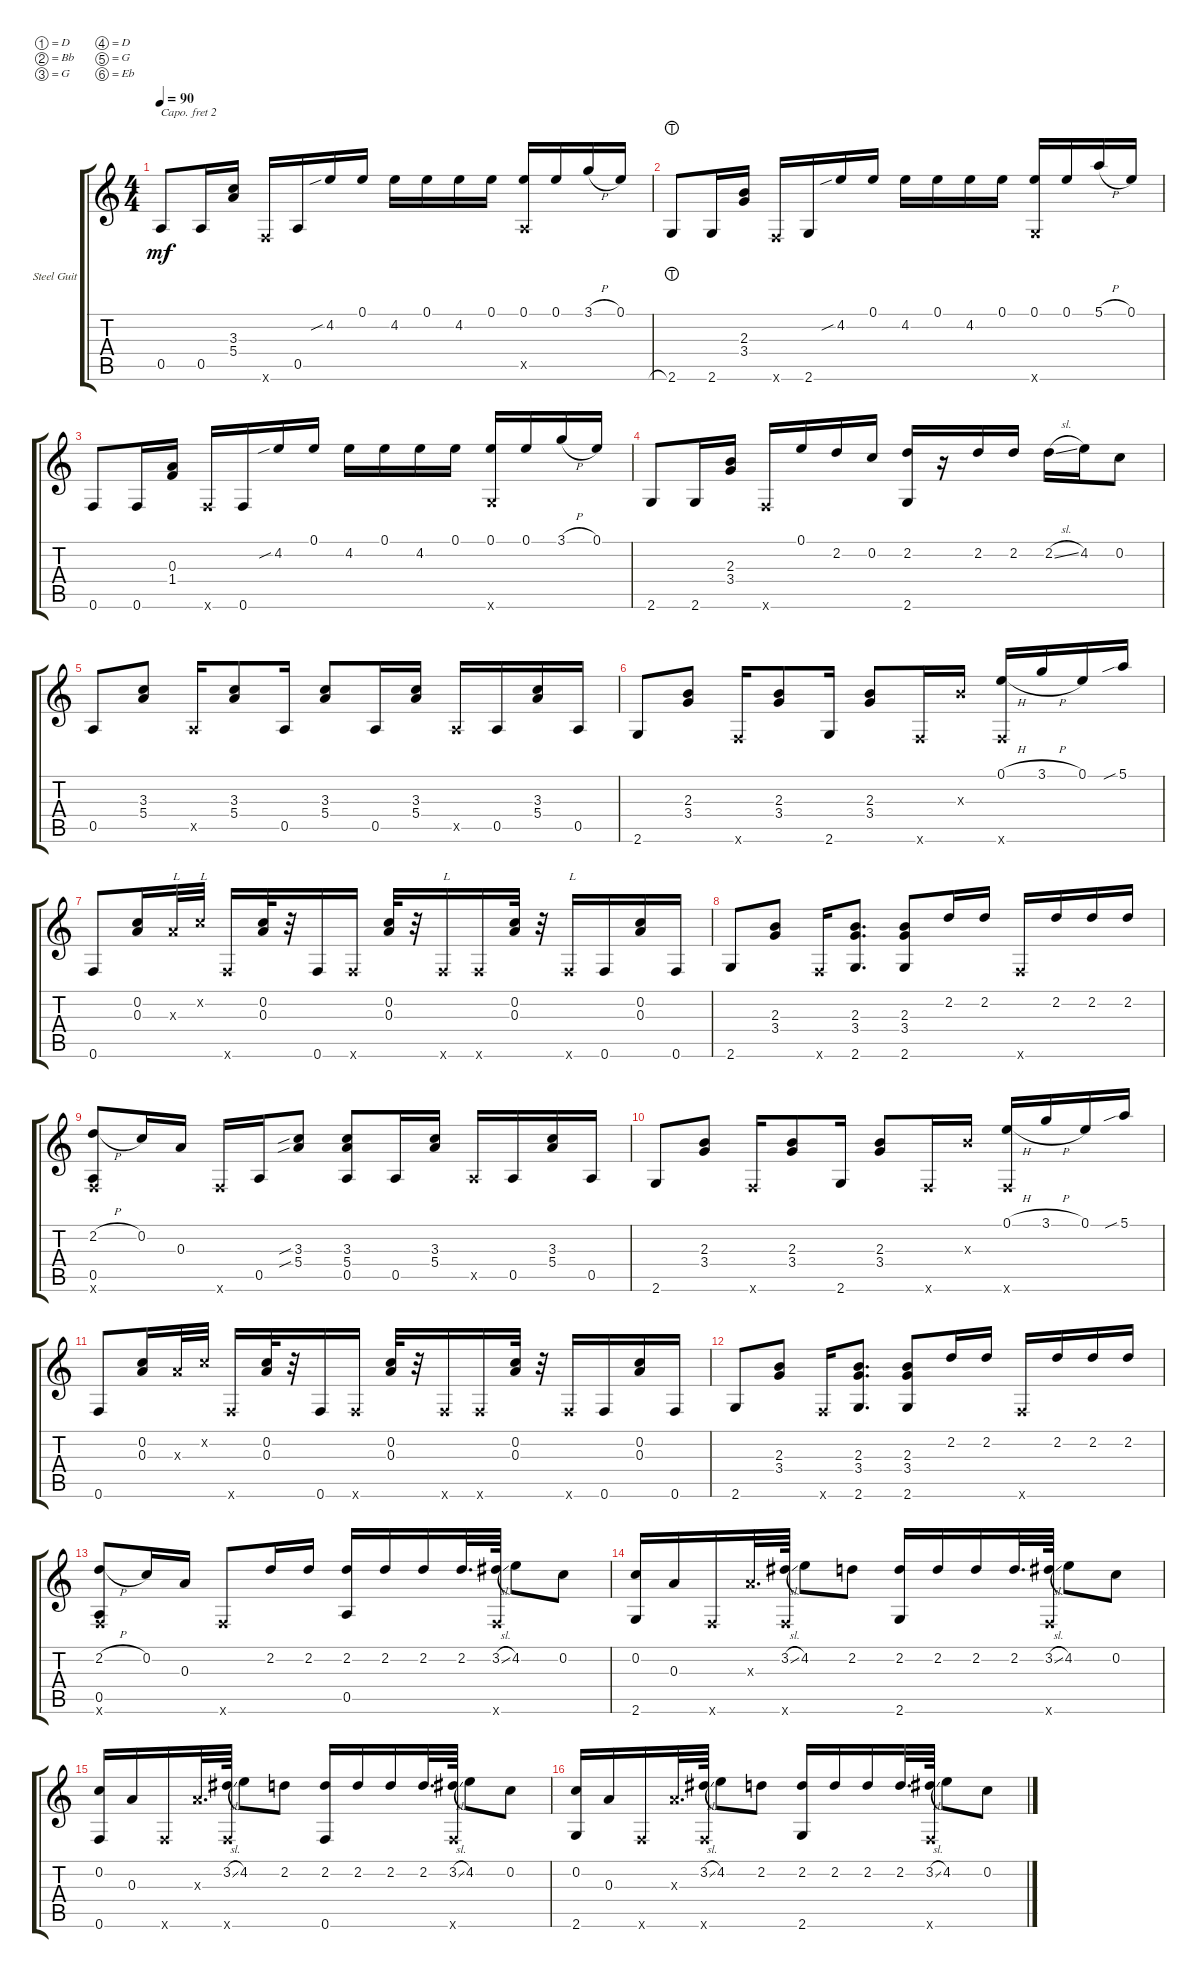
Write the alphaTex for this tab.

\defaultSystemsLayout 4
\bracketExtendMode groupsimilarinstruments
\firstSystemTrackNameOrientation horizontal
\otherSystemsTrackNameOrientation horizontal
\track ("Steel Guitar" "Steel Guit") {instrument acousticguitarsteel}
\staff {score tabs}
\capo 2
\tuning (D4 Bb3 G3 D3 G2 Eb2)
\ts (4 4)
\tempo 90
\clef g2
\ks c
0.5.8{dy mf} 0.5.16 (5.4 3.3).16 0.6{x}.16 0.5.16 4.2{sib}.16 0.1.16 4.2.16 0.1.16 4.2.16 0.1.16 (0.5{x} 0.1).16 0.1.16 3.1{h}.16 0.1.16 |
2.6{lht}.8 2.6.16 (3.4 2.3).16 0.6{x}.16 2.6.16 4.2{sib}.16 0.1.16 4.2.16 0.1.16 4.2.16 0.1.16 (0.1 2.6{x}).16 0.1.16 5.1{h}.16 0.1.16 |
0.6.8 0.6.16 (1.4 0.3).16 0.6{x}.16 0.6.16 4.2{sib}.16 0.1.16 4.2.16 0.1.16 4.2.16 0.1.16 (0.1 2.6{x}).16 0.1.16 3.1{h}.16 0.1.16 |
2.6.8 2.6.16 (3.4 2.3).16 0.6{x}.16 0.1.16 2.2.16 0.2.16 (2.2 2.6).16 r.16 2.2.16 2.2.16 2.2{sl}.16 4.2.16 0.2.8 |
0.5.8 (5.4 3.3).8 0.5{x}.16 (5.4 3.3).8 0.5.16 (5.4 3.3).8 0.5.16 (5.4 3.3).16 0.5{x}.16 0.5.16 (5.4 3.3).16 0.5.16 |
2.6.8 (3.4 2.3).8 0.6{x}.16 (3.4 2.3).8 2.6.16 (3.4 2.3).8 0.6{x}.16 2.3{x}.16 (0.1{h} 0.6{x}).16 3.1{h}.16 0.1.16 5.1{sib}.16 |
0.6.8 (0.3 0.2).16 0.3{x}.32{txt "L"} 0.2{x}.32{txt "L"} 0.6{x}.16 (0.3 0.2).32 r.32 0.6.16 0.6{x}.16 (0.3 0.2).32 r.32 0.6{x}.16{txt "L"} 0.6{x}.16 (0.3 0.2).32 r.32 0.6{x}.16{txt "L"} 0.6.16 (0.3 0.2).16 0.6.16 |
2.6.8 (3.4 2.3).8 0.6{x}.16 (3.4 2.3 2.6).8{d} (3.4 2.3 2.6).8 2.2.16 2.2.16 0.6{x}.16 2.2.16 2.2.16 2.2.16 |
(2.2{h} 0.5 0.6{x}).8 0.2.16 0.3.16 0.6{x}.16 0.5.16 (5.4{sib} 3.3{sib}).8 (0.5 5.4 3.3).8 0.5.16 (5.4 3.3).16 0.5{x}.16 0.5.16 (5.4 3.3).16 0.5.16 |
2.6.8 (3.4 2.3).8 0.6{x}.16 (3.4 2.3).8 2.6.16 (3.4 2.3).8 0.6{x}.16 2.3{x}.16 (0.1{h} 0.6{x}).16 3.1{h}.16 0.1.16 5.1{sib}.16 |
0.6.8 (0.3 0.2).16 0.3{x}.32 0.2{x}.32 0.6{x}.16 (0.3 0.2).32 r.32 0.6.16 0.6{x}.16 (0.3 0.2).32 r.32 0.6{x}.16 0.6{x}.16 (0.3 0.2).32 r.32 0.6{x}.16 0.6.16 (0.3 0.2).16 0.6.16 |
2.6.8 (3.4 2.3).8 0.6{x}.16 (3.4 2.3 2.6).8{d} (3.4 2.3 2.6).8 2.2.16 2.2.16 0.6{x}.16 2.2.16 2.2.16 2.2.16 |
(2.2{h} 0.5 0.6{x}).8 0.2.16 0.3.16 0.6{x}.8 2.2.16 2.2.16 (2.2 0.5).16 2.2.16 2.2.16 2.2.32{d} (3.2{sl} 0.6{x}).64 4.2.8 0.2.8 |
(0.2 2.6).16 0.3.16 0.6{x}.16 0.3{x}.32{d} (3.2{sl} 0.6{x}).64 4.2.8 2.2.8 (2.2 2.6).16 2.2.16 2.2.16 2.2.32{d} (3.2{sl} 0.6{x}).64 4.2.8 0.2.8 |
(0.2 0.6).16 0.3.16 0.6{x}.16 0.3{x}.32{d} (3.2{sl} 0.6{x}).64 4.2.8 2.2.8 (2.2 0.6).16 2.2.16 2.2.16 2.2.32{d} (3.2{sl} 0.6{x}).64 4.2.8 0.2.8 |
(0.2 2.6).16 0.3.16 0.6{x}.16 0.3{x}.32{d} (3.2{sl} 0.6{x}).64 4.2.8 2.2.8 (2.2 2.6).16 2.2.16 2.2.16 2.2.32{d} (3.2{sl} 0.6{x}).64 4.2.8 0.2.8
